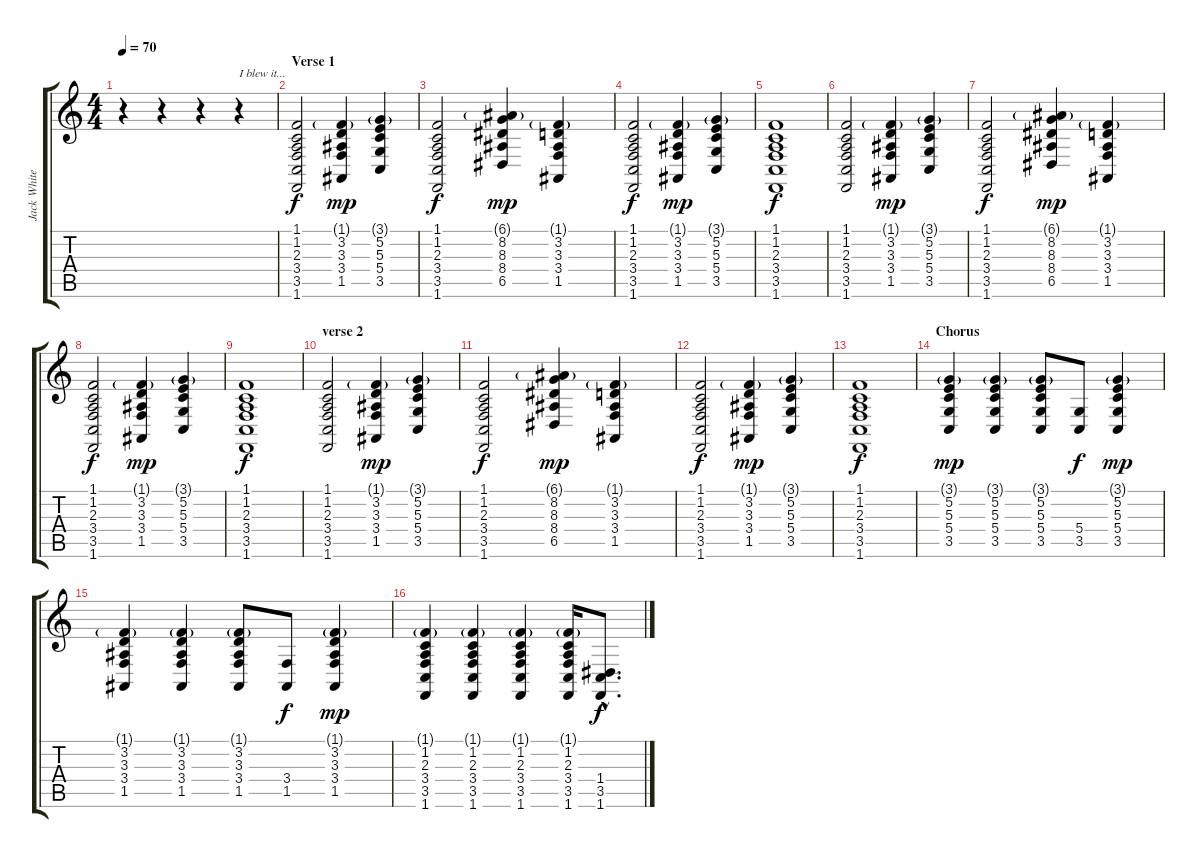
\track ("Jack White" "Jack White") {instrument acousticgrandpiano}
\staff {score tabs}
\tuning (E4 B3 G3 D3 A2 E2) {hide}
\ts (4 4)
\tempo 70
\clef g2
\ks c
r.4{dy f instrument acousticgrandpiano} r.4 r.4 r.4{txt "I blew it..."} |
\section ("" "Verse 1")
(1.1 1.2 2.3 3.4 3.5 1.6).2 (1.1{g} 3.2 3.3 3.4 1.5).4{dy mp} (3.1{g} 5.2 5.3 5.4 3.5).4 |
(1.1 1.2 2.3 3.4 3.5 1.6).2{dy f} (6.1{g} 8.2 8.3 8.4 6.5).4{dy mp} (1.1{g} 3.2 3.3 3.4 1.5).4 |
(1.1 1.2 2.3 3.4 3.5 1.6).2{dy f} (1.1{g} 3.2 3.3 3.4 1.5).4{dy mp} (3.1{g} 5.2 5.3 5.4 3.5).4 |
(1.1 1.2 2.3 3.4 3.5 1.6).1{dy f} |
(1.1 1.2 2.3 3.4 3.5 1.6).2 (1.1{g} 3.2 3.3 3.4 1.5).4{dy mp} (3.1{g} 5.2 5.3 5.4 3.5).4 |
(1.1 1.2 2.3 3.4 3.5 1.6).2{dy f} (6.1{g} 8.2 8.3 8.4 6.5).4{dy mp} (1.1{g} 3.2 3.3 3.4 1.5).4 |
(1.1 1.2 2.3 3.4 3.5 1.6).2{dy f} (1.1{g} 3.2 3.3 3.4 1.5).4{dy mp} (3.1{g} 5.2 5.3 5.4 3.5).4 |
(1.1 1.2 2.3 3.4 3.5 1.6).1{dy f} |
\section ("" "verse 2")
(1.1 1.2 2.3 3.4 3.5 1.6).2 (1.1{g} 3.2 3.3 3.4 1.5).4{dy mp} (3.1{g} 5.2 5.3 5.4 3.5).4 |
(1.1 1.2 2.3 3.4 3.5 1.6).2{dy f} (6.1{g} 8.2 8.3 8.4 6.5).4{dy mp} (1.1{g} 3.2 3.3 3.4 1.5).4 |
(1.1 1.2 2.3 3.4 3.5 1.6).2{dy f} (1.1{g} 3.2 3.3 3.4 1.5).4{dy mp} (3.1{g} 5.2 5.3 5.4 3.5).4 |
(1.1 1.2 2.3 3.4 3.5 1.6).1{dy f} |
\section ("" "Chorus")
(3.1{g} 5.2 5.3 5.4 3.5).4{dy mp} (3.1{g} 5.2 5.3 5.4 3.5).4 (3.1{g} 5.2 5.3 5.4 3.5).8 (5.4 3.5).8{dy f} (3.1{g} 5.2 5.3 5.4 3.5).4{dy mp} |
(1.1{g} 3.2 3.3 3.4 1.5).4 (1.1{g} 3.2 3.3 3.4 1.5).4 (1.1{g} 3.2 3.3 3.4 1.5).8 (3.4 1.5).8{dy f} (1.1{g} 3.2 3.3 3.4 1.5).4{dy mp} |
(1.1{g} 1.2 2.3 3.4 3.5 1.6).4 (1.1{g} 1.2 2.3 3.4 3.5 1.6).4 (1.1{g} 1.2 2.3 3.4 3.5 1.6).4 (1.1{g} 1.2 2.3 3.4 3.5 1.6).16 (1.4{hac} 3.5{hac} 1.6{hac}).8{d dy f}
